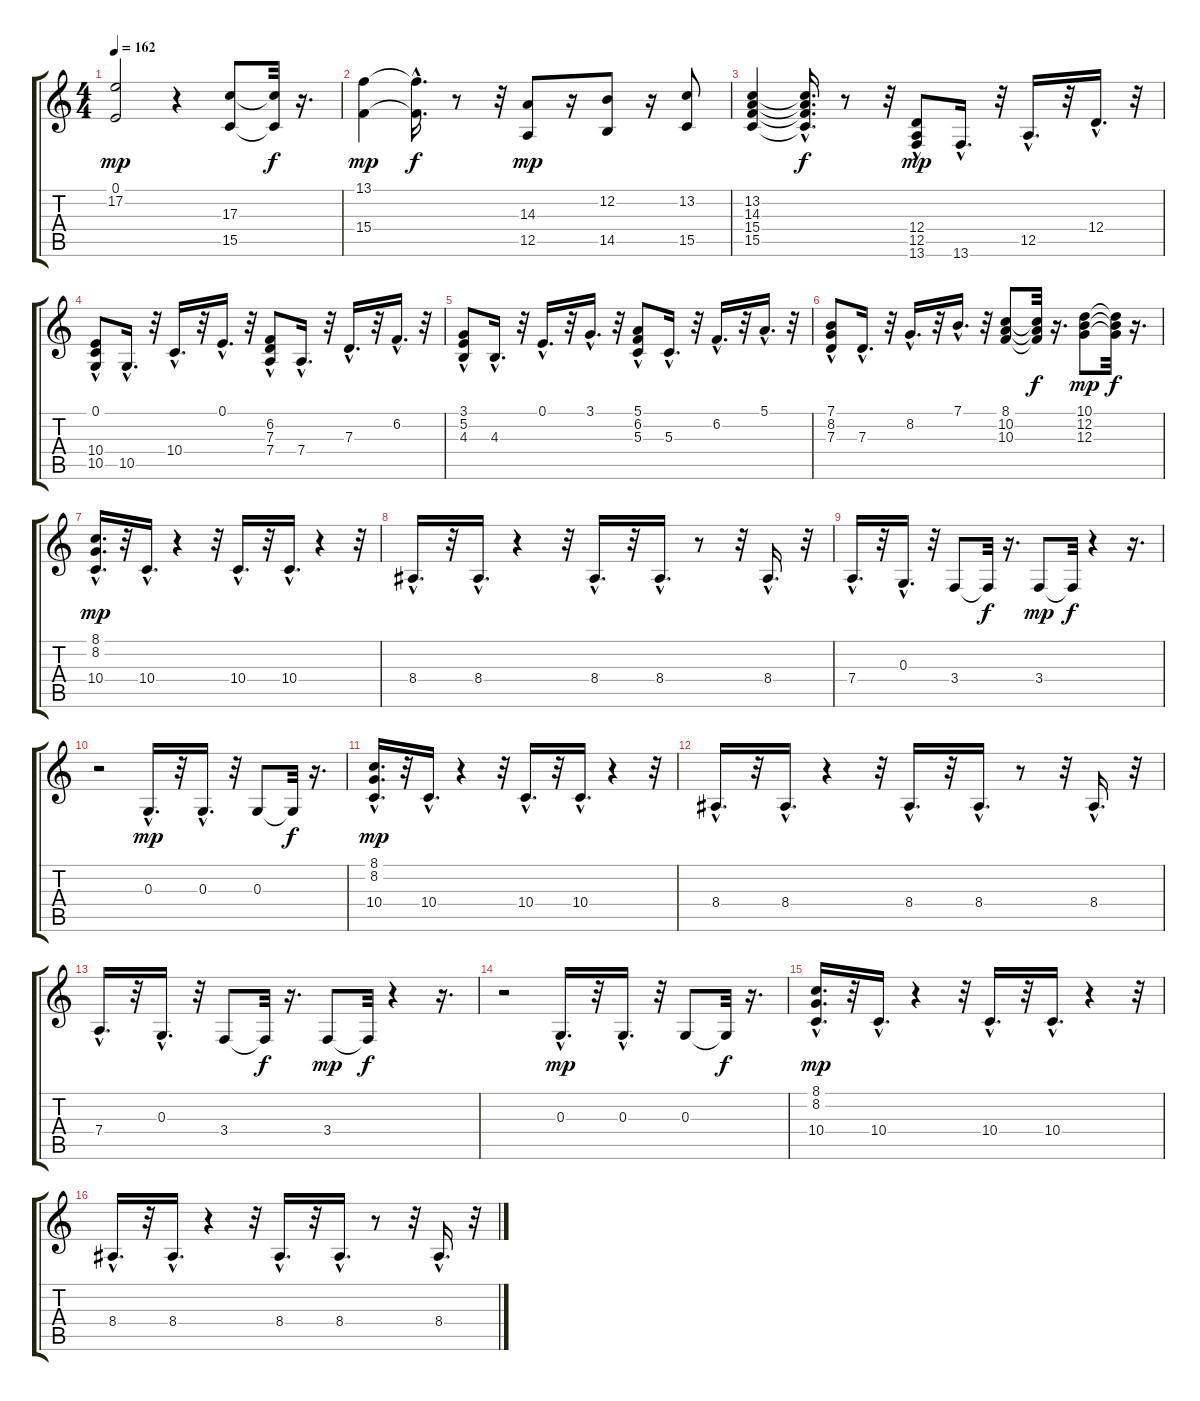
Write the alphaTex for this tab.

\track "" {instrument electricgrandpiano}
\staff {score tabs}
\tuning (E4 B3 G3 D3 A2 E2) {hide}
\ts (4 4)
\tempo 162
\clef g2
\ks c
(0.1 17.2).2{dy mp} r.4 (17.3 15.5).8 (17.3{t} 15.5{t}).32{dy f} r.16{d} |
(13.1 15.4).4{dy mp} (13.1{hac t} 15.4{hac t}).16{d dy f} r.8 r.32 (14.3 12.5).8{dy mp} r.16 (12.2 14.5).8 r.16 (13.2 15.5).8 |
(13.2 14.3 15.4 15.5).4 (13.2{hac t} 14.3{hac t} 15.4{hac t} 15.5{hac t}).16{d dy f} r.8 r.32 (12.4 12.5{hac} 13.6{hac}).8{dy mp} 13.6{hac}.16{d} r.32 12.5{hac}.16{d} r.32 12.4{hac}.16{d} r.32 |
(0.1 10.4{hac} 10.5{hac}).8 10.5{hac}.16{d} r.32 10.4{hac}.16{d} r.32 0.1{hac}.16{d} r.32 (6.2 7.3{hac} 7.4{hac}).8 7.4{hac}.16{d} r.32 7.3{hac}.16{d} r.32 6.2{hac}.16{d} r.32 |
(3.1 5.2{hac} 4.3{hac}).8 4.3{hac}.16{d} r.32 0.1{hac}.16{d} r.32 3.1{hac}.16{d} r.32 (5.1 6.2{hac} 5.3{hac}).8 5.3{hac}.16{d} r.32 6.2{hac}.16{d} r.32 5.1{hac}.16{d} r.32 |
(7.1 8.2{hac} 7.3{hac}).8 7.3{hac}.16{d} r.32 8.2{hac}.16{d} r.32 7.1{hac}.16{d} r.32 (8.1 10.2 10.3).8 (8.1{t} 10.2{t} 10.3{t}).32{dy f} r.16{d} (10.1 12.2 12.3).8{dy mp} (10.1{t} 12.2{t} 12.3{t}).32{dy f} r.16{d} |
(8.1{hac} 8.2{hac} 10.4{hac}).16{d dy mp} r.32 10.4{hac}.16{d} r.4 r.32 10.4{hac}.16{d} r.32 10.4{hac}.16{d} r.4 r.32 |
8.4{hac}.16{d} r.32 8.4{hac}.16{d} r.4 r.32 8.4{hac}.16{d} r.32 8.4{hac}.16{d} r.8 r.32 8.4{hac}.16{d} r.32 |
7.4{hac}.16{d} r.32 0.3{hac}.16{d} r.32 3.4.8 3.4{t}.32{dy f} r.16{d} 3.4.8{dy mp} 3.4{t}.32{dy f} r.4 r.16{d} |
r.2 0.3{hac}.16{d dy mp} r.32 0.3{hac}.16{d} r.32 0.3.8 0.3{t}.32{dy f} r.16{d} |
(8.1{hac} 8.2{hac} 10.4{hac}).16{d dy mp} r.32 10.4{hac}.16{d} r.4 r.32 10.4{hac}.16{d} r.32 10.4{hac}.16{d} r.4 r.32 |
8.4{hac}.16{d} r.32 8.4{hac}.16{d} r.4 r.32 8.4{hac}.16{d} r.32 8.4{hac}.16{d} r.8 r.32 8.4{hac}.16{d} r.32 |
7.4{hac}.16{d} r.32 0.3{hac}.16{d} r.32 3.4.8 3.4{t}.32{dy f} r.16{d} 3.4.8{dy mp} 3.4{t}.32{dy f} r.4 r.16{d} |
r.2 0.3{hac}.16{d dy mp} r.32 0.3{hac}.16{d} r.32 0.3.8 0.3{t}.32{dy f} r.16{d} |
(8.1{hac} 8.2{hac} 10.4{hac}).16{d dy mp} r.32 10.4{hac}.16{d} r.4 r.32 10.4{hac}.16{d} r.32 10.4{hac}.16{d} r.4 r.32 |
8.4{hac}.16{d} r.32 8.4{hac}.16{d} r.4 r.32 8.4{hac}.16{d} r.32 8.4{hac}.16{d} r.8 r.32 8.4{hac}.16{d} r.32
